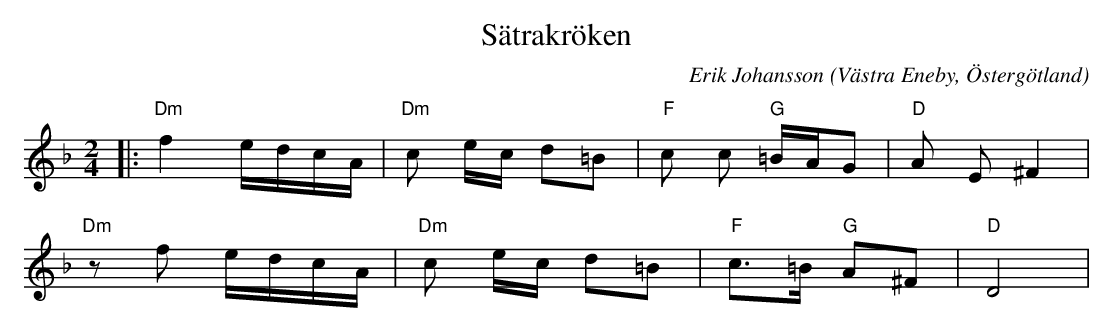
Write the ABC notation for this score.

X:1
T:Sätrakröken
C:Erik Johansson
O:Västra Eneby, Östergötland
Q:80
M:2/4
L:1/8
K:Dm
|:"Dm"f2 e/d/c/A/ |"Dm"c e/c/ d=B| "F" c c "G" =B/A/G | "D" A E ^F2 |
"Dm" zf e/d/c/A/ |"Dm"c e/c/ d=B| "F" c>=B  "G" A^F | "D" D4 |
